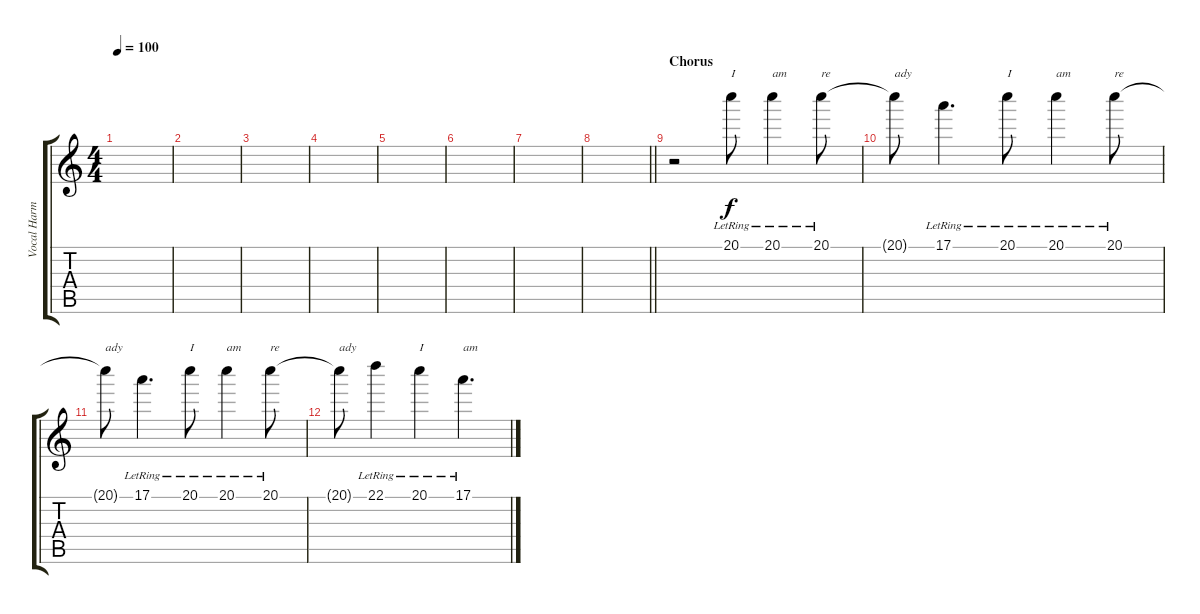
\track ("Vocal Harmony" "Vocal Harm") {instrument acousticguitarnylon}
\staff {score tabs}
\tuning (E4 B3 G3 D3 A2 E2) {hide}
\ts (4 4)
\tempo 100
\clef g2
\ks c
|
|
|
|
|
|
|
\barLineRight lightlight
|
\section ("" "Chorus")
r.2 20.1{lr}.8{txt "I"} 20.1{lr}.4{txt "am"} 20.1{lr}.8{txt "re"} |
20.1{t}.8{txt "ady"} 17.1{lr}.4{d} 20.1{lr}.8{txt "I"} 20.1{lr}.4{txt "am"} 20.1{lr}.8{txt "re"} |
20.1{t}.8{txt "ady"} 17.1{lr}.4{d} 20.1{lr}.8{txt "I"} 20.1{lr}.4{txt "am"} 20.1{lr}.8{txt "re"} |
20.1{t}.8{txt "ady"} 22.1{lr}.4 20.1{lr}.4{txt "I"} 17.1{lr}.4{d txt "am"}
